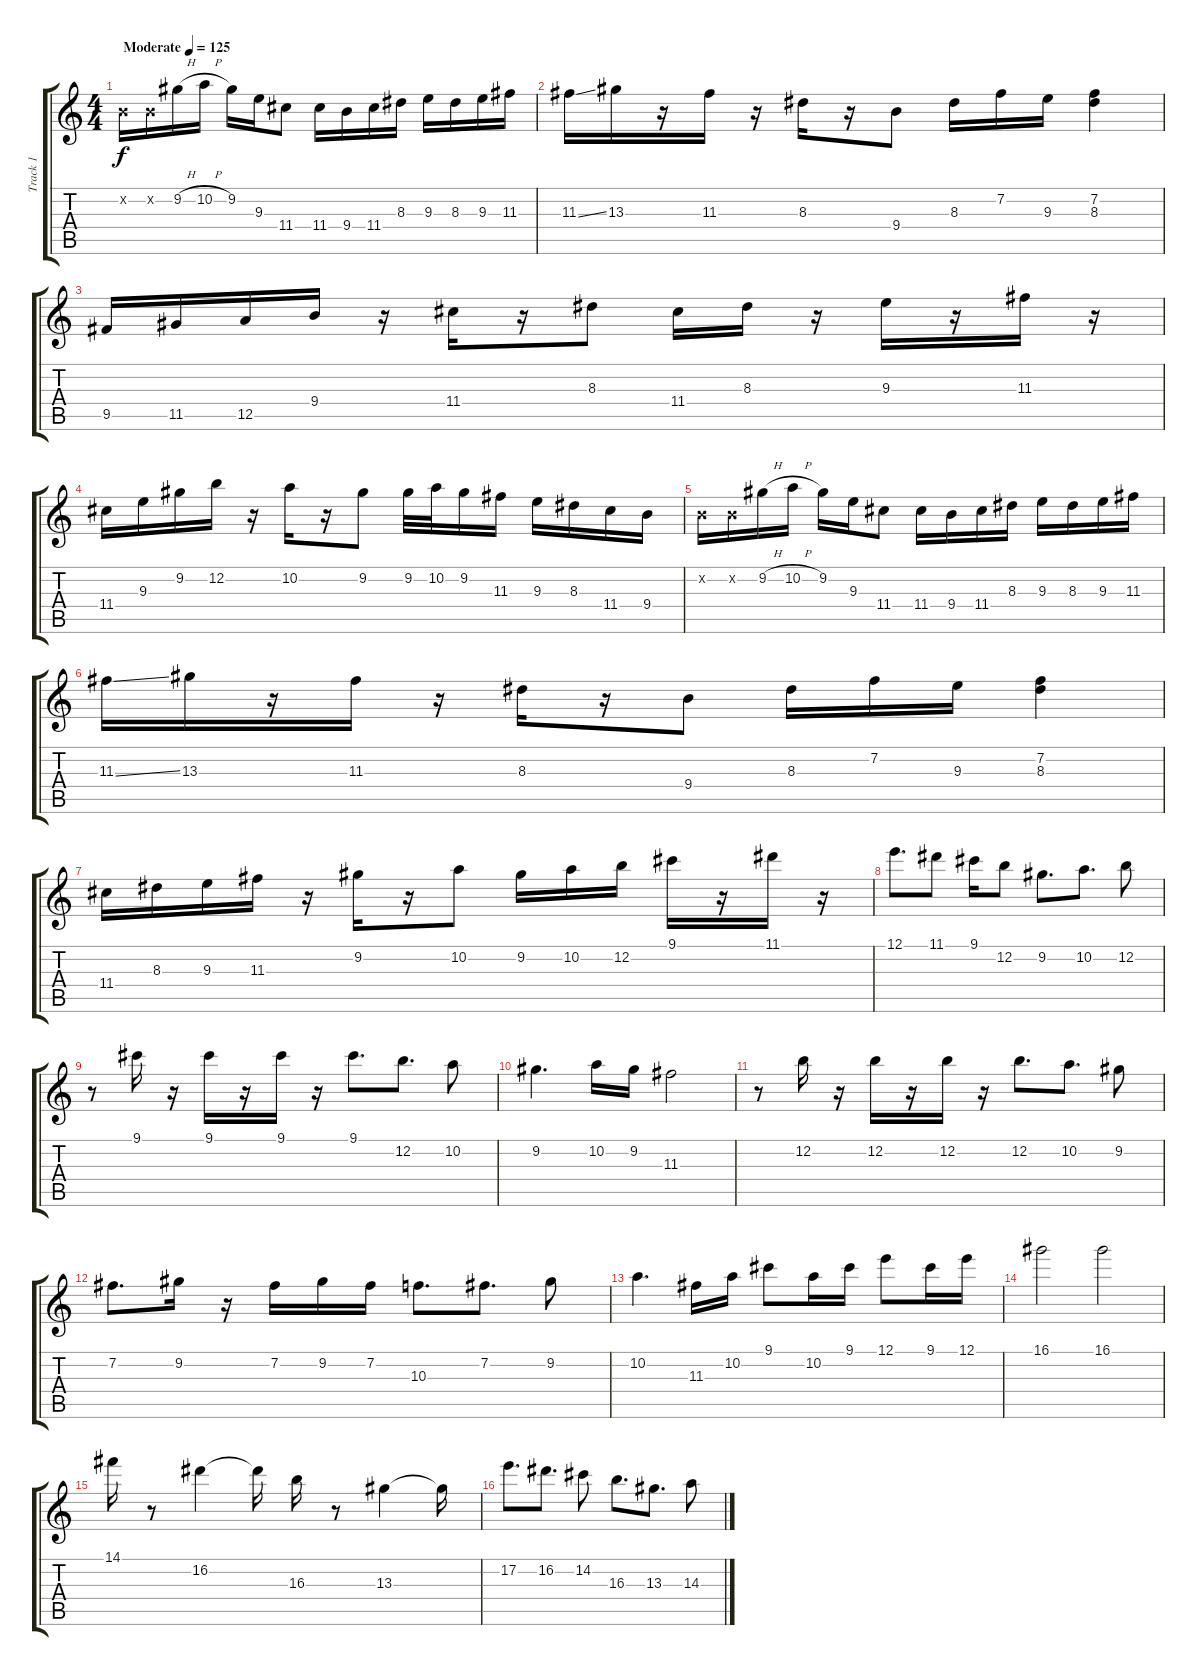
\track ("Track 1" "Track 1") {instrument acousticguitarsteel}
\staff {score tabs}
\tuning (E4 B3 G3 D3 A2 E2) {hide}
\ts (4 4)
\tempo (125 "Moderate")
\clef g2
\ks c
0.2{x}.16{dy f instrument acousticguitarsteel} 0.2{x}.16 9.2{h}.16 10.2{h}.16 9.2.16 9.3.16 11.4.8 11.4.16 9.4.16 11.4.16 8.3.16 9.3.16 8.3.16 9.3.16 11.3.16 |
11.3{ss}.16 13.3.16 r.16 11.3.16 r.16 8.3.16 r.16 9.4.8 8.3.16 7.2.16 9.3.16 (7.2 8.3).4 |
9.5.16 11.5.16 12.5.16 9.4.16 r.16 11.4.16 r.16 8.3.8 11.4.16 8.3.16 r.16 9.3.16 r.16 11.3.16 r.16 |
11.4.16 9.3.16 9.2.16 12.2.16 r.16 10.2.16 r.16 9.2.8 9.2.32 10.2.32 9.2.16 11.3.16 9.3.16 8.3.16 11.4.16 9.4.16 |
0.2{x}.16 0.2{x}.16 9.2{h}.16 10.2{h}.16 9.2.16 9.3.16 11.4.8 11.4.16 9.4.16 11.4.16 8.3.16 9.3.16 8.3.16 9.3.16 11.3.16 |
11.3{ss}.16 13.3.16 r.16 11.3.16 r.16 8.3.16 r.16 9.4.8 8.3.16 7.2.16 9.3.16 (7.2 8.3).4 |
11.4.16 8.3.16 9.3.16 11.3.16 r.16 9.2.16 r.16 10.2.8 9.2.16 10.2.16 12.2.16 9.1.16 r.16 11.1.16 r.16 |
12.1.8{d} 11.1.8 9.1.16 12.2.8 9.2.8{d} 10.2.8{d} 12.2.8 |
r.8 9.1.16 r.16 9.1.16 r.16 9.1.16 r.16 9.1.8{d} 12.2.8{d} 10.2.8 |
9.2.4{d} 10.2.16 9.2.16 11.3.2 |
r.8 12.2.16 r.16 12.2.16 r.16 12.2.16 r.16 12.2.8{d} 10.2.8{d} 9.2.8 |
7.2.8{d} 9.2.16 r.16 7.2.16 9.2.16 7.2.16 10.3.8{d} 7.2.8{d} 9.2.8 |
10.2.4{d} 11.3.16 10.2.16 9.1.8 10.2.16 9.1.16 12.1.8 9.1.16 12.1.16 |
16.1.2 16.1.2 |
14.1.16 r.8 16.2.4 16.2{t}.16 16.3.16 r.8 13.3.4 13.3{t}.16 |
17.2.8{d} 16.2.8{d} 14.2.8 16.3.8{d} 13.3.8{d} 14.3.8
